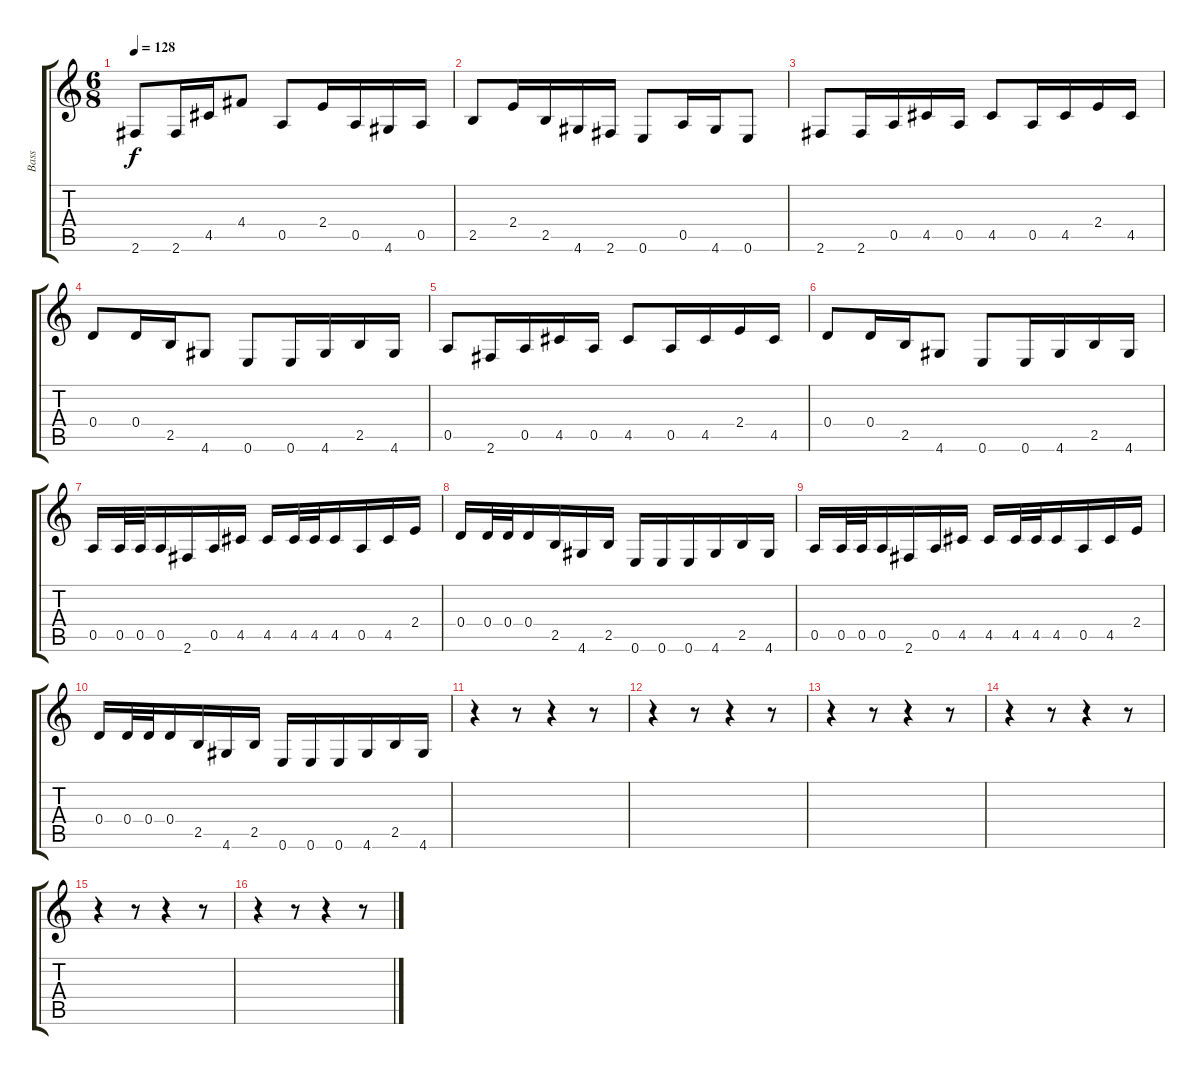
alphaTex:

\track ("Bass" "Bass") {instrument electricbassfinger}
\staff {score tabs}
\tuning (E4 B3 G3 D3 A2 E2) {hide}
\ts (6 8)
\tempo 128
\clef g2
\ks c
2.6.8{dy f} 2.6.16 4.5.16 4.4.8 0.5.8 2.4.16 0.5.16 4.6.16 0.5.16 |
2.5.8 2.4.16 2.5.16 4.6.16 2.6.16 0.6.8 0.5.16 4.6.16 0.6.8 |
2.6.8 2.6.16 0.5.16 4.5.16 0.5.16 4.5.8 0.5.16 4.5.16 2.4.16 4.5.16 |
0.4.8 0.4.16 2.5.16 4.6.8 0.6.8 0.6.16 4.6.16 2.5.16 4.6.16 |
0.5.8 2.6.16 0.5.16 4.5.16 0.5.16 4.5.8 0.5.16 4.5.16 2.4.16 4.5.16 |
0.4.8 0.4.16 2.5.16 4.6.8 0.6.8 0.6.16 4.6.16 2.5.16 4.6.16 |
0.5.16 0.5.32 0.5.32 0.5.16 2.6.16 0.5.16 4.5.16 4.5.16 4.5.32 4.5.32 4.5.16 0.5.16 4.5.16 2.4.16 |
0.4.16 0.4.32 0.4.32 0.4.16 2.5.16 4.6.16 2.5.16 0.6.16 0.6.16 0.6.16 4.6.16 2.5.16 4.6.16 |
0.5.16 0.5.32 0.5.32 0.5.16 2.6.16 0.5.16 4.5.16 4.5.16 4.5.32 4.5.32 4.5.16 0.5.16 4.5.16 2.4.16 |
0.4.16 0.4.32 0.4.32 0.4.16 2.5.16 4.6.16 2.5.16 0.6.16 0.6.16 0.6.16 4.6.16 2.5.16 4.6.16 |
r.4 r.8 r.4 r.8 |
r.4 r.8 r.4 r.8 |
r.4 r.8 r.4 r.8 |
r.4 r.8 r.4 r.8 |
r.4 r.8 r.4 r.8 |
r.4 r.8 r.4 r.8
